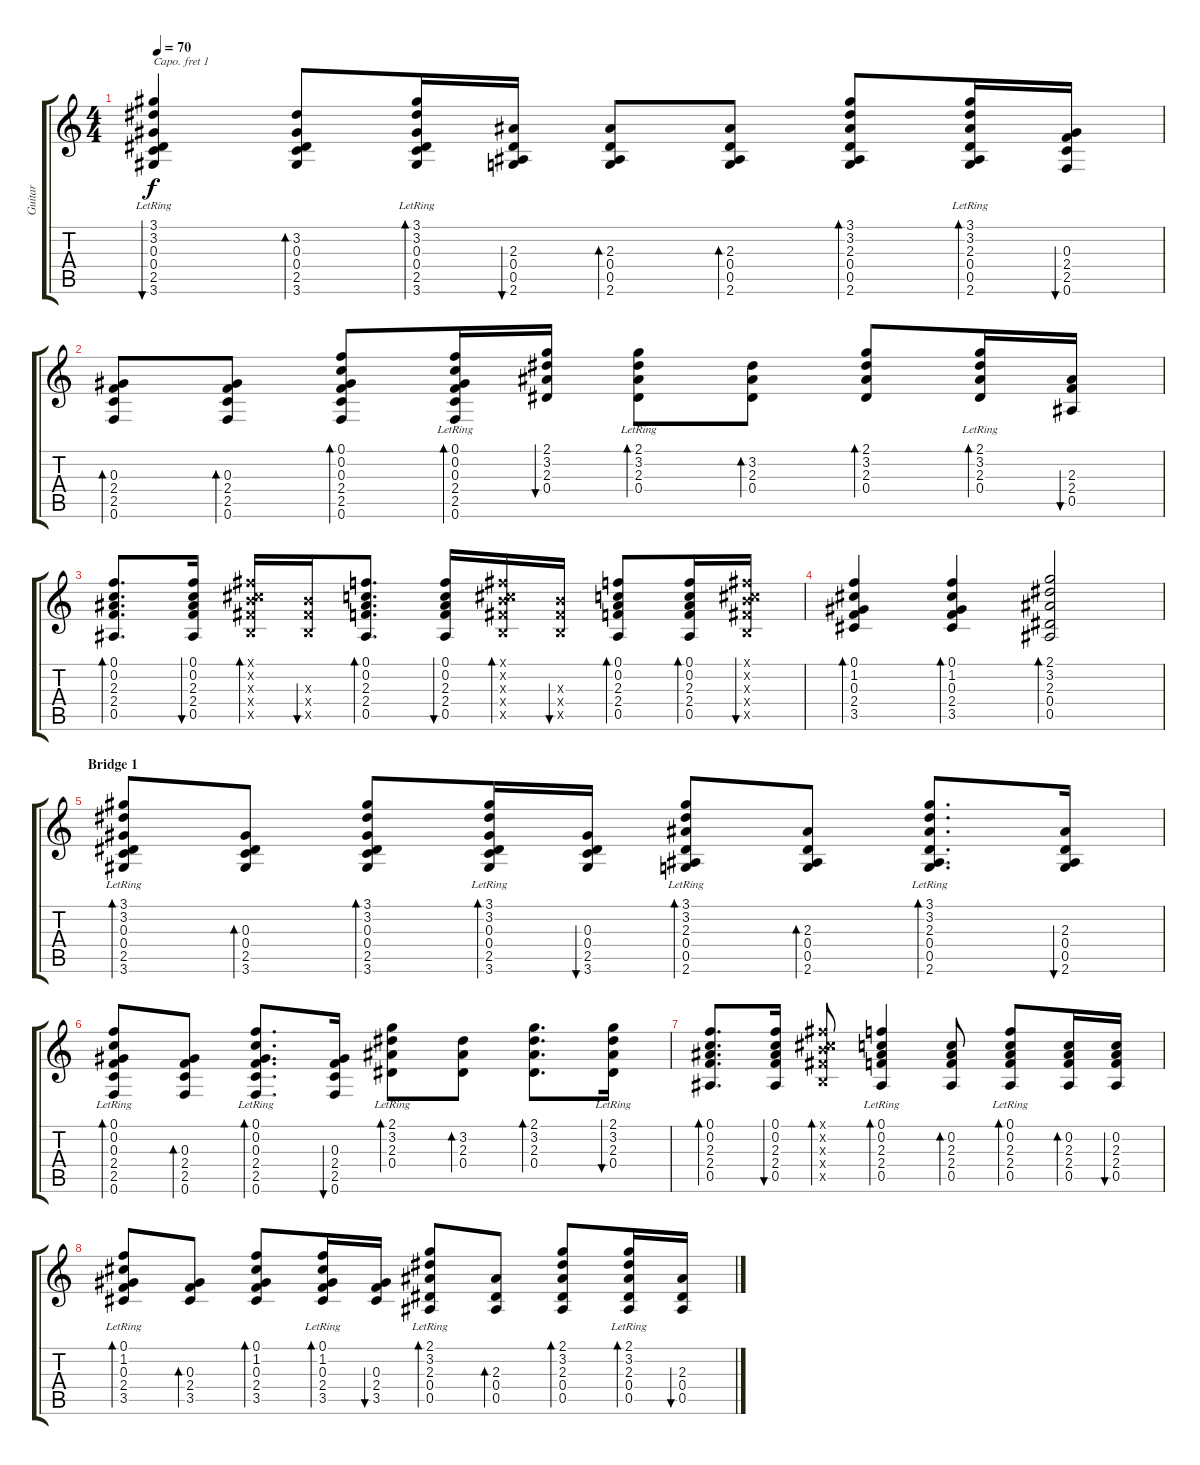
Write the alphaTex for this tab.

\track ("Guitar" "Guitar") {instrument acousticguitarsteel}
\staff {score tabs}
\capo 1
\tuning (E4 B3 G3 D3 A2 E2) {hide}
\ts (4 4)
\tempo 70
\clef g2
\ks c
(3.1{lr} 3.2 0.3 0.4 2.5 3.6).4{bu 120 dy f} (3.2 0.3 0.4 2.5 3.6).8{bd 30} (3.1{lr} 3.2{lr} 0.3 0.4 2.5 3.6).16{bd 30} (2.3 0.4 0.5 2.6).16{bu 30} (2.3 0.4 0.5 2.6).8{bd 30} (2.3 0.4 0.5 2.6).8{bd 30} (3.1 3.2 2.3 0.4 0.5 2.6).8{bd 30} (3.1{lr} 3.2{lr} 2.3 0.4 0.5 2.6).16{bd 30} (0.3 2.4 2.5 0.6).16{bu 30} |
(0.3 2.4 2.5 0.6).8{bd 30} (0.3 2.4 2.5 0.6).8{bd 30} (0.1 0.2 0.3 2.4 2.5 0.6).8{bd 30} (0.1{lr} 0.2{lr} 0.3 2.4 2.5 0.6).16{bd 30} (2.1 3.2 2.3 0.4).16{bu 30} (2.1{lr} 3.2 2.3 0.4).8{bd 30} (3.2 2.3 0.4).8{bd 30} (2.1 3.2 2.3 0.4).8{bd 30} (2.1{lr} 3.2{lr} 2.3 0.4).16{bd 30} (2.3 2.4 0.5).16{bu 30} |
(0.1 0.2 2.3 2.4 0.5).8{d bd 30} (0.1 0.2 2.3 2.4 0.5).16{bu 30} (1.1{x} 1.2{x} 3.3{x} 3.4{x} 1.5{x}).16{bd 30} (3.3{x} 3.4{x} 1.5{x}).16{bu 30} (0.1 0.2 2.3 2.4 0.5).8{d bd 30} (0.1 0.2 2.3 2.4 0.5).16{bu 30} (1.1{x} 1.2{x} 3.3{x} 3.4{x} 1.5{x}).16{bd 30} (3.3{x} 3.4{x} 1.5{x}).16{bu 30} (0.1 0.2 2.3 2.4 0.5).8{bd 30} (0.1 0.2 2.3 2.4 0.5).16{bd 30} (1.1{x} 1.2{x} 3.3{x} 3.4{x} 1.5{x}).16{bu 30} |
(0.1 1.2 0.3 2.4 3.5).4{bd 30} (0.1 1.2 0.3 2.4 3.5).4{bd 30} (2.1 3.2 2.3 0.4 0.5).2{bd 120} |
\section ("" "Bridge 1")
(3.1 3.2{lr} 0.3 0.4 2.5 3.6).8{bd 30} (0.3 0.4 2.5 3.6).8{bd 30} (3.1 3.2 0.3 0.4 2.5 3.6).8{bd 30} (3.1 3.2{lr} 0.3 0.4 2.5 3.6).16{bd 30} (0.3 0.4 2.5 3.6).16{bu 30} (3.1{lr} 3.2{lr} 2.3 0.4 0.5 2.6).8{bd 30} (2.3 0.4 0.5 2.6).8{bd 30} (3.1{lr} 3.2{lr} 2.3 0.4 0.5 2.6).8{d bd 30} (2.3 0.4 0.5 2.6).16{bu 30} |
(0.1{lr} 0.2{lr} 0.3 2.4 2.5 0.6).8{bd 30} (0.3 2.4 2.5 0.6).8{bd 30} (0.1{lr} 0.2{lr} 0.3 2.4 2.5 0.6).8{d bd 30} (0.3 2.4 2.5 0.6).16{bu 30} (2.1{lr} 3.2 2.3 0.4).8{bd 30} (3.2 2.3 0.4).8{bd 30} (2.1 3.2 2.3 0.4).8{d bd 30} (2.1{lr} 3.2{lr} 2.3 0.4).16{bu 30} |
(0.1 0.2 2.3 2.4 0.5).8{d bd 30} (0.1 0.2 2.3 2.4 0.5).16{bu 30} (1.1{x} 1.2{x} 3.3{x} 3.4{x} 1.5{x}).8{bd 30} (0.1{lr} 0.2 2.3 2.4 0.5).4{bd 30} (0.2 2.3 2.4 0.5).8{bd 30} (0.1{lr} 0.2 2.3 2.4 0.5).8{bd 30} (0.2 2.3 2.4 0.5).16{bd 30} (0.2 2.3 2.4 0.5).16{bu 30} |
(0.1{lr} 1.2{lr} 0.3 2.4 3.5).8{bd 30} (0.3 2.4 3.5).8{bd 30} (0.1 1.2 0.3 2.4 3.5).8{bd 30} (0.1{lr} 1.2{lr} 0.3 2.4 3.5).16{bd 30} (0.3 2.4 3.5).16{bu 30} (2.1{lr} 3.2{lr} 2.3 0.4 0.5).8{bd 30} (2.3 0.4 0.5).8{bd 30} (2.1 3.2 2.3 0.4 0.5).8{bd 30} (2.1{lr} 3.2{lr} 2.3 0.4 0.5).16{bd 30} (2.3 0.4 0.5).16{bu 30}
